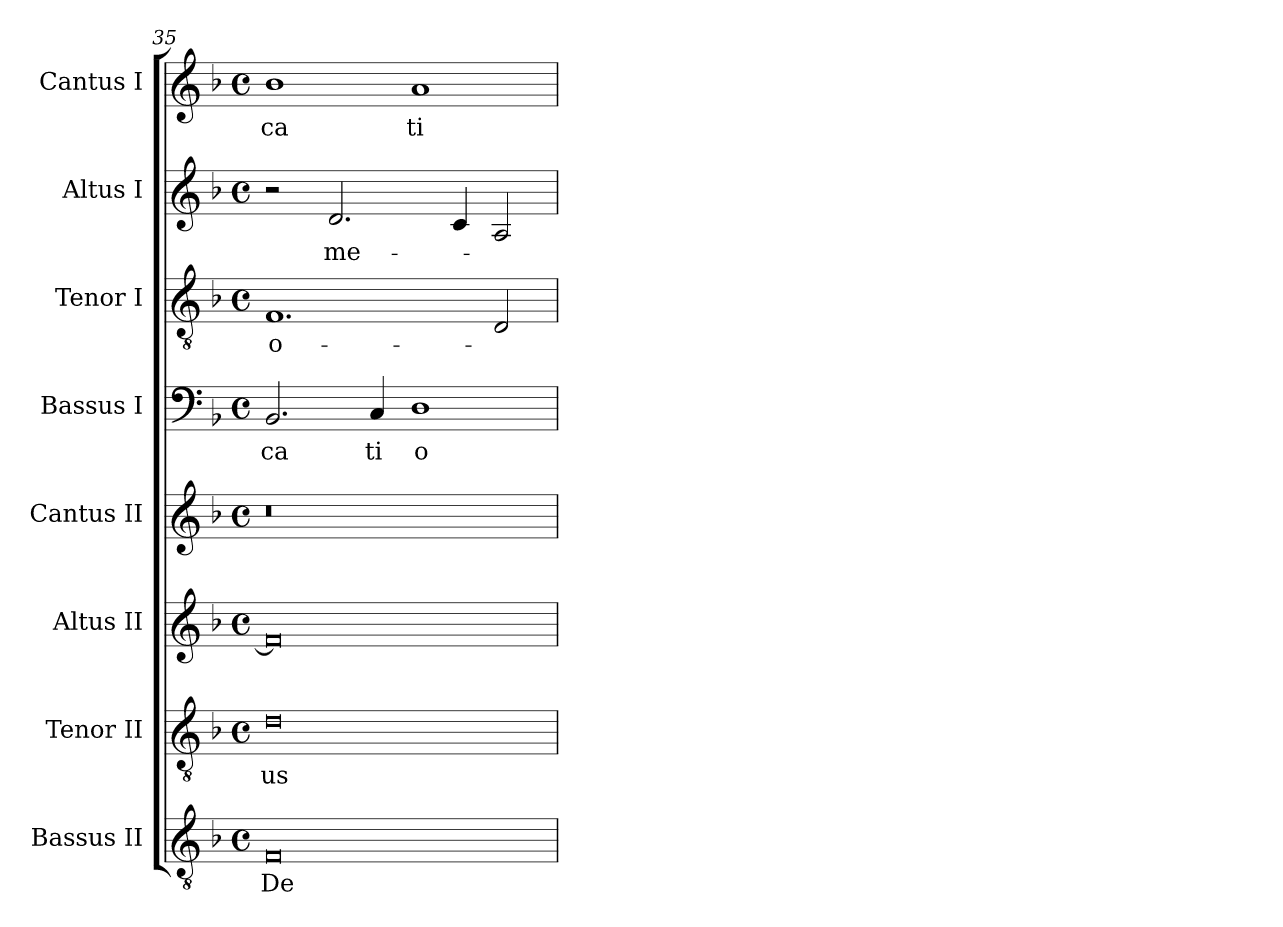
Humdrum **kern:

**kern	**text	**kern	**text	**kern	**kern	**kern	**text	**kern	**text	**kern	**text	**kern	**text
*part8	*part8	*part7	*part7	*part6	*part5	*part4	*part4	*part3	*part3	*part2	*part2	*part1	*part1
*staff8	*staff8	*staff7	*staff7	*staff6	*staff5	*staff4	*staff4	*staff3	*staff3	*staff2	*staff2	*staff1	*staff1
*I"Bassus II	*	*I"Tenor II	*	*I"Altus II	*I"Cantus II	*I"Bassus I	*	*I"Tenor I	*	*I"Altus I	*	*I"Cantus I	*
*clefGv2	*	*clefGv2	*	*clefG2	*clefG2	*clefF4	*	*clefGv2	*	*clefG2	*	*clefG2	*
*k[b-]	*	*k[b-]	*	*k[b-]	*k[b-]	*k[b-]	*	*k[b-]	*	*k[b-]	*	*k[b-]	*
*F:	*	*F:	*	*F:	*F:	*F:	*	*F:	*	*F:	*	*F:	*
*M4/4	*	*M4/4	*	*M4/4	*M4/4	*M4/4	*	*M4/4	*	*M4/4	*	*M4/4	*
*met(c)	*	*met(c)	*	*met(c)	*met(c)	*met(c)	*	*met(c)	*	*met(c)	*	*met(c)	*
=35	=35	=35	=35	=35	=35	=35	=35	=35	=35	=35	=35	=35	=35
!	!LO:LY:b:cj	!	!LO:LY:b:cj	!	!	!	!LO:LY:b:cj	!	!LO:LY:b:rj	!	!	!	!LO:LY:b:cj
0F	De	0d	us	0f]	0r	2.BB-/	ca	1.F	-o-	2r	.	1b-	ca
!	!	!	!	!	!	!	!	!	!	!	!LO:LY:b	!	!
.	.	.	.	.	.	.	.	.	.	2.d/	me-	.	.
!	!	!	!	!	!	!	!LO:LY:b:cj	!	!	!	!	!	!
.	.	.	.	.	.	4C/	ti	.	.	.	.	.	.
!	!	!	!	!	!	!	!LO:LY:b:cj	!	!	!	!	!	!LO:LY:b:cj
.	.	.	.	.	.	1D	o	.	.	.	.	1a	ti
.	.	.	.	.	.	.	.	.	.	4c/	.	.	.
.	.	.	.	.	.	.	.	2D/	.	2A/	.	.	.
=	=	=	=	=	=	=	=	=	=	=	=	=	=
*-	*-	*-	*-	*-	*-	*-	*-	*-	*-	*-	*-	*-	*-
